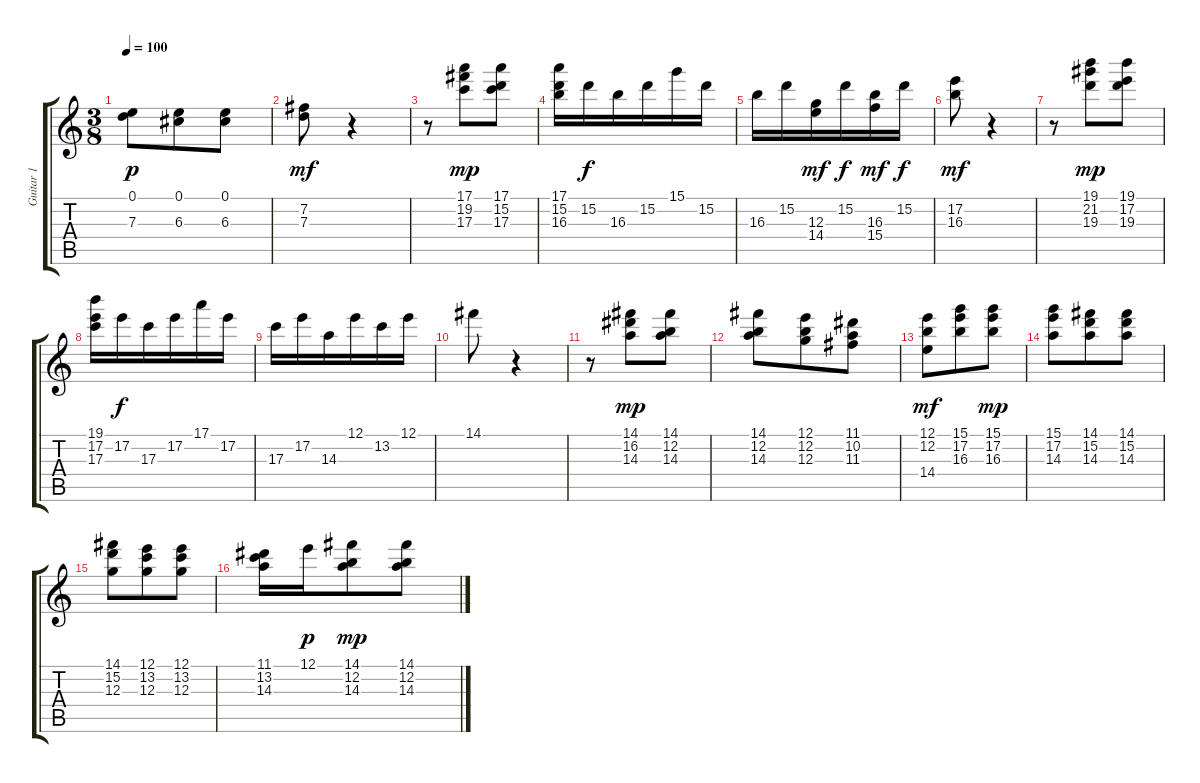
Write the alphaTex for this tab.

\track ("Guitar 1" "Guitar 1") {instrument acousticguitarsteel}
\staff {score tabs}
\tuning (E4 B3 G3 D3 A2 E2) {hide}
\ts (3 8)
\tempo 100
\clef g2
\ks c
(0.1 7.3).8{dy p} (0.1 6.3).8 (0.1 6.3).8 |
(7.2 7.3).8{dy mf} r.4 |
r.8 (17.1 19.2 17.3).8{dy mp} (17.1 15.2 17.3).8 |
(17.1 15.2 16.3).16 15.2.16{dy f} 16.3.16 15.2.16 15.1.16 15.2.16 |
16.3.16 15.2.16 (12.3 14.4).16{dy mf} 15.2.16{dy f} (16.3 15.4).16{dy mf} 15.2.16{dy f} |
(17.2 16.3).8{dy mf} r.4 |
r.8 (19.1 21.2 19.3).8{dy mp} (19.1 17.2 19.3).8 |
(19.1 17.2 17.3).16 17.2.16{dy f} 17.3.16 17.2.16 17.1.16 17.2.16 |
17.3.16 17.2.16 14.3.16 12.1.16 13.2.16 12.1.16 |
14.1.8 r.4 |
r.8 (14.1 16.2 14.3).8{dy mp} (14.1 12.2 14.3).8 |
(14.1 12.2 14.3).8 (12.1 12.2 12.3).8 (11.1 10.2 11.3).8 |
(12.1 12.2 14.4).8{dy mf} (15.1 17.2 16.3).8 (15.1 17.2 16.3).8{dy mp} |
(15.1 17.2 14.3).8 (14.1 15.2 14.3).8 (14.1 15.2 14.3).8 |
(14.1 15.2 12.3).8 (12.1 13.2 12.3).8 (12.1 13.2 12.3).8 |
(11.1 13.2 14.3).16 12.1.16{dy p} (14.1 12.2 14.3).8{dy mp} (14.1 12.2 14.3).8
